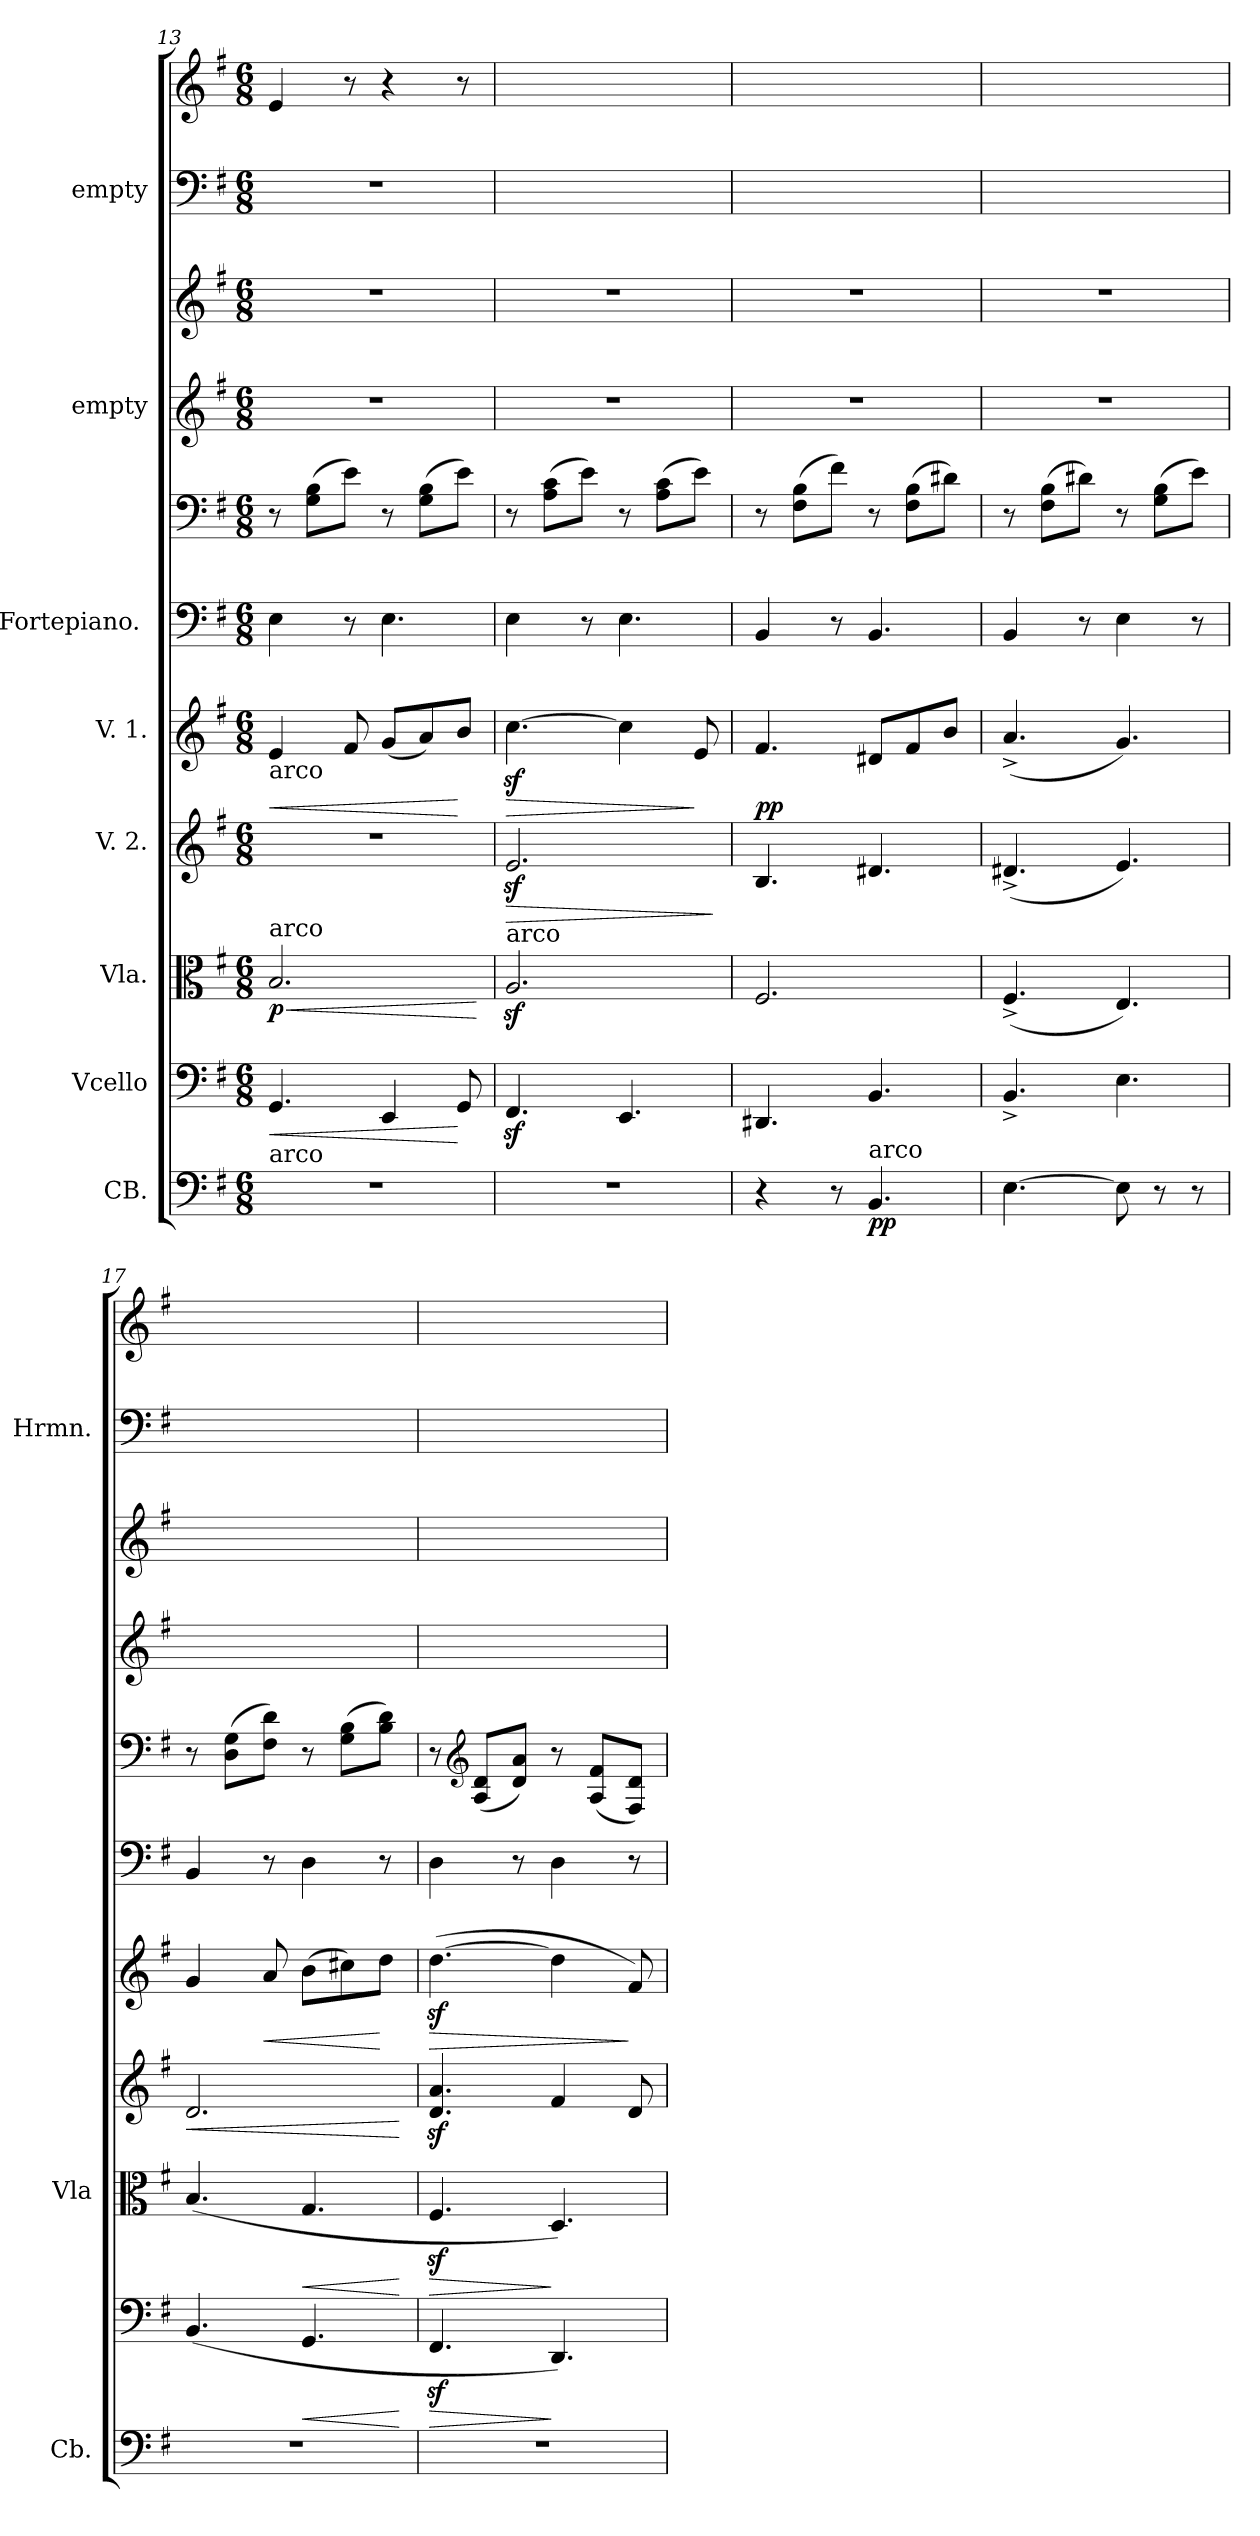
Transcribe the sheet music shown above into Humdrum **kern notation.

**kern	**dynam	**kern	**dynam	**kern	**dynam	**kern	**dynam	**kern	**dynam	**kern	**kern	**kern	**kern	**kern	**kern
*part8	*part8	*part7	*part7	*part6	*part6	*part5	*part5	*part4	*part4	*part3	*part3	*part2	*part2	*part1	*part1
*staff11	*staff11	*staff10	*staff10	*staff9	*staff9	*staff8	*staff8	*staff7	*staff7	*staff6	*staff5	*staff4	*staff3	*staff2	*staff1
*I"CB.	*	*I"Vcello	*	*I"Vla.	*	*I"V. 2.	*	*I"V. 1.	*	*I"Fortepiano. [2]	*	*I"empty	*	*I"empty	*
*I'Cb.	*	*	*	*I'Vla	*	*	*	*	*	*	*	*	*	*I'Hrmn.	*
*clefF4	*	*clefF4	*	*clefC3	*	*clefG2	*	*clefG2	*	*clefF4	*clefF4	*clefG2	*clefG2	*clefF4	*clefG2
*k[f#]	*	*k[f#]	*	*k[f#]	*	*k[f#]	*	*k[f#]	*	*k[f#]	*k[f#]	*k[f#]	*k[f#]	*k[f#]	*k[f#]
*G:	*	*G:	*	*G:	*	*G:	*	*G:	*	*G:	*G:	*G:	*G:	*G:	*G:
*M6/8	*	*M6/8	*	*M6/8	*	*M6/8	*	*M6/8	*	*M6/8	*M6/8	*M6/8	*M6/8	*M6/8	*M6/8
=13	=13	=13	=13	=13	=13	=13	=13	=13	=13	=13	=13	=13	=13	=13	=13
!	!	!	!	!	!	!	!	!LO:TX:b:t=arco	!	!	!	!	!	!	!
!	!	!	!	!LO:TX:a:t=arco	!	!	!	!	!	!	!	!	!	!	!
!	!	!LO:TX:b:t=arco	!	!	!	!	!	!	!	!	!	!	!	!	!
!	!	!	!LO:HP:b	!	!LO:HP:b	!	!	!	!LO:HP:b	!	!	!	!	!	!
2.r	.	4.GG/	<	2.B/	< p	2.r	.	4e/	<	4E\	8r	2.r	2.r	2.r	4e/
.	.	.	.	.	.	.	.	.	.	.	(8G\ 8B\L	.	.	.	.
.	.	.	.	.	.	.	.	8f#/	.	8r	8e\J)	.	.	.	8r
.	.	4EE/	.	.	.	.	.	(8g/L	.	4.E\	8r	.	.	.	4r
.	.	.	.	.	.	.	.	8a/)	.	.	(8G\ 8B\L	.	.	.	.
.	.	8GG/	[	.	.	.	.	8b/J	[	.	8e\J)	.	.	.	8r
.	.	.	.	.	[	.	.	.	.	.	.	.	.	.	.
=14	=14	=14	=14	=14	=14	=14	=14	=14	=14	=14	=14	=14	=14	=14	=14
!	!	!	!	!	!	!LO:TX:b:t=arco	!	!	!	!	!	!	!	!	!
!	!	!	!	!	!	!	!LO:HP:b	!	!LO:HP:b	!	!	!	!	!	!
2.r	.	4.FF#z>/	.	2.Az/	.	2.ez/	>	[4.ccz\	>	4E\	8r	2.r	2.r	2.ryy	2.ryy
.	.	.	.	.	.	.	.	.	.	.	(8A\ 8c\L	.	.	.	.
.	.	.	.	.	.	.	.	.	.	8r	8e\J)	.	.	.	.
.	.	4.EE/	.	.	.	.	.	4cc\]	.	4.E\	8r	.	.	.	.
.	.	.	.	.	.	.	.	.	.	.	(8A\ 8c\L	.	.	.	.
.	.	.	.	.	.	.	.	8e/	]	.	8e\J)	.	.	.	.
.	.	.	.	.	.	.	]	.	.	.	.	.	.	.	.
=15	=15	=15	=15	=15	=15	=15	=15	=15	=15	=15	=15	=15	=15	=15	=15
4r	.	4.DD#X/	.	2.F#/	.	4.B/	.	4.f#/	pp	4BB/	8r	2.r	2.r	2.ryy	2.ryy
.	.	.	.	.	.	.	.	.	.	.	(8F#\ 8B\L	.	.	.	.
8r	.	.	.	.	.	.	.	.	.	8r	8f#\J)	.	.	.	.
!LO:TX:a:t=arco	!	!	!	!	!	!	!	!	!	!	!	!	!	!	!
4.BB/	pp	4.BB/	.	.	.	4.d#X/	.	8d#X/L	.	4.BB/	8r	.	.	.	.
.	.	.	.	.	.	.	.	8f#/	.	.	(8F#\ 8B\L	.	.	.	.
.	.	.	.	.	.	.	.	8b/J	.	.	8d#X\J)	.	.	.	.
=16	=16	=16	=16	=16	=16	=16	=16	=16	=16	=16	=16	=16	=16	=16	=16
[4.E\	.	4.BB^/	.	(4.F#^/	.	(4.d#X^/	.	(4.a^/	.	4BB/	8r	2.r	2.r	2.ryy	2.ryy
.	.	.	.	.	.	.	.	.	.	.	(8F#\ 8B\L	.	.	.	.
.	.	.	.	.	.	.	.	.	.	8r	8d#X\J)	.	.	.	.
8E\]	.	4.E\	.	4.E/)	.	4.e/)	.	4.g/)	.	4E\	8r	.	.	.	.
8r	.	.	.	.	.	.	.	.	.	.	(8G\ 8B\L	.	.	.	.
8r	.	.	.	.	.	.	.	.	.	8r	8e\J)	.	.	.	.
=17	=17	=17	=17	=17	=17	=17	=17	=17	=17	=17	=17	=17	=17	=17	=17
!	!	!	!	!	!	!	!LO:HP:b	!	!	!	!	!	!	!	!
2.r	.	(4.BB/	.	(4.B/	.	2.d/	<	4g/	.	4BB/	8r	2.ryy	2.ryy	2.ryy	2.ryy
.	.	.	.	.	.	.	.	.	.	.	(8D\ 8G\L	.	.	.	.
!	!	!	!	!	!	!	!	!	!LO:HP:b	!	!	!	!	!	!
.	.	.	.	.	.	.	.	8a/	<	8r	8F#\ 8d\J)	.	.	.	.
!	!	!	!LO:HP:b	!	!LO:HP:b	!	!	!	!	!	!	!	!	!	!
.	.	4.GG/	<	4.G/	<	.	.	(8b\L	.	4D\	8r	.	.	.	.
.	.	.	.	.	.	.	.	8cc#X\)	.	.	(8G\ 8B\L	.	.	.	.
.	.	.	.	.	.	.	.	8dd\J	[	8r	8B\ 8d\J)	.	.	.	.
.	.	.	[	.	[	.	[	.	.	.	.	.	.	.	.
=18	=18	=18	=18	=18	=18	=18	=18	=18	=18	=18	=18	=18	=18	=18	=18
!	!	!	!LO:HP:b	!	!LO:HP:b	!	!	!	!LO:HP:b	!	!	!	!	!	!
2.r	.	4.FF#z/	>	4.F#z/	>	4.dz/ 4.az/	.	([4.ddz\	>	4D\	8r	2.ryy	2.ryy	2.ryy	2.ryy
*	*	*	*	*	*	*	*	*	*	*	*clefG2	*	*	*	*
.	.	.	.	.	.	.	.	.	.	.	(8A/ 8d/L	.	.	.	.
.	.	.	.	.	.	.	.	.	.	8r	8d/ 8a/J)	.	.	.	.
.	.	4.DD/)	]	4.D/)	]	4f#/	.	4dd\]	.	4D\	8r	.	.	.	.
.	.	.	.	.	.	.	.	.	.	.	(8A/ 8f#/L	.	.	.	.
.	.	.	.	.	.	8d/	.	8f#/)	]	8r	8F#/ 8d/J)	.	.	.	.
=	=	=	=	=	=	=	=	=	=	=	=	=	=	=	=
*-	*-	*-	*-	*-	*-	*-	*-	*-	*-	*-	*-	*-	*-	*-	*-
